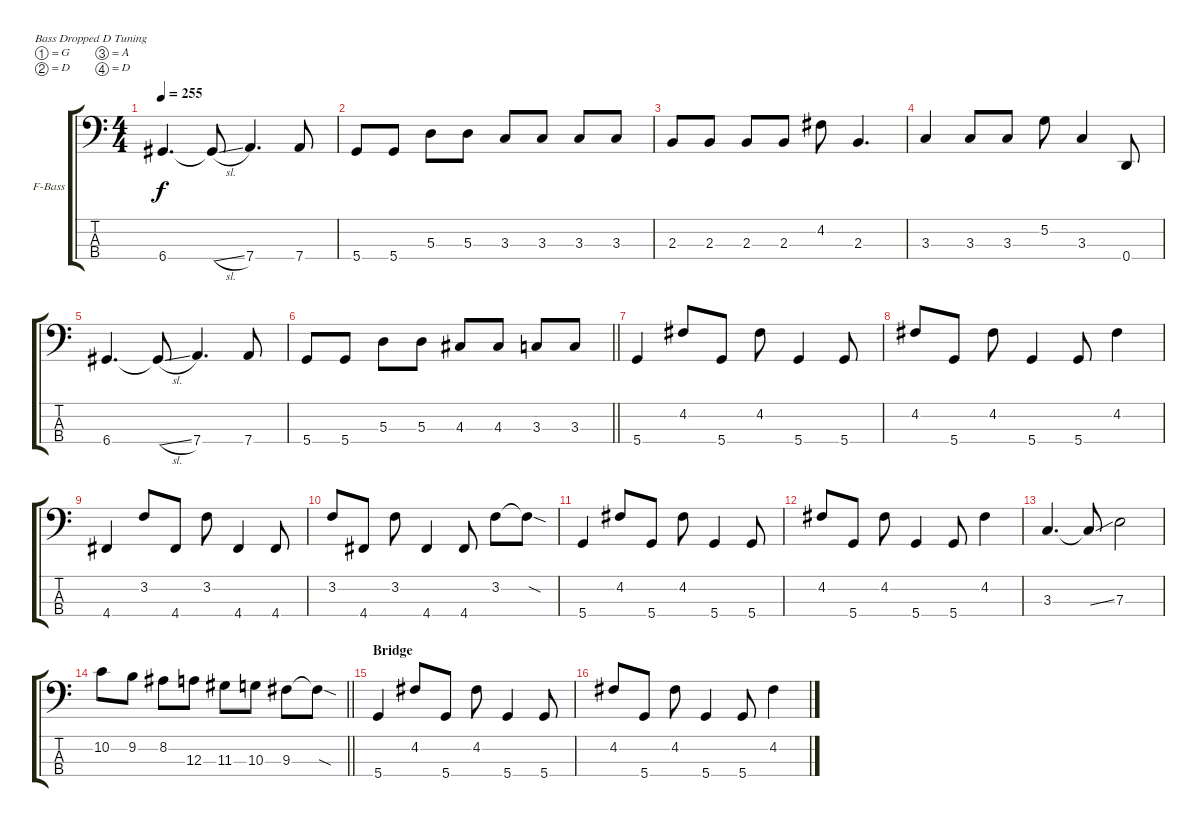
\bracketExtendMode groupsimilarinstruments
\firstSystemTrackNameOrientation horizontal
\otherSystemsTrackNameOrientation horizontal
\track ("Bass - Sean" "F-Bass") {instrument fretlessbass}
\staff {score tabs}
\tuning (G2 D2 A1 D1)
\ts (4 4)
\tempo 255
\clef f4
\ks c
6.4.4{d dy f} 6.4{sl t}.8 7.4.4{d} 7.4.8 |
5.4.8 5.4.8 5.3.8 5.3.8 3.3.8 3.3.8 3.3.8 3.3.8 |
2.3.8 2.3.8 2.3.8 2.3.8 4.2.8 2.3.4{d} |
3.3.4 3.3.8 3.3.8 5.2.8 3.3.4 0.4.8 |
6.4.4{d} 6.4{sl t}.8 7.4.4{d} 7.4.8 |
\barLineRight lightlight
5.4.8 5.4.8 5.3.8 5.3.8 4.3.8 4.3.8 3.3.8 3.3.8 |
5.4.4 4.2.8 5.4.8 4.2.8 5.4.4 5.4.8 |
4.2.8 5.4.8 4.2.8 5.4.4 5.4.8 4.2.4 |
4.4.4 3.2.8 4.4.8 3.2.8 4.4.4 4.4.8 |
3.2.8 4.4.8 3.2.8 4.4.4 4.4.8 3.2.8 3.2{sod t}.8 |
5.4.4 4.2.8 5.4.8 4.2.8 5.4.4 5.4.8 |
4.2.8 5.4.8 4.2.8 5.4.4 5.4.8 4.2.4 |
3.3.4{d} 3.3{ss t}.8 7.3.2 |
\barLineRight lightlight
10.2.8 9.2.8 8.2.8 12.3.8 11.3.8 10.3.8 9.3.8 9.3{sod t}.8 |
\section ("" "Bridge")
5.4.4 4.2.8 5.4.8 4.2.8 5.4.4 5.4.8 |
4.2.8 5.4.8 4.2.8 5.4.4 5.4.8 4.2.4
